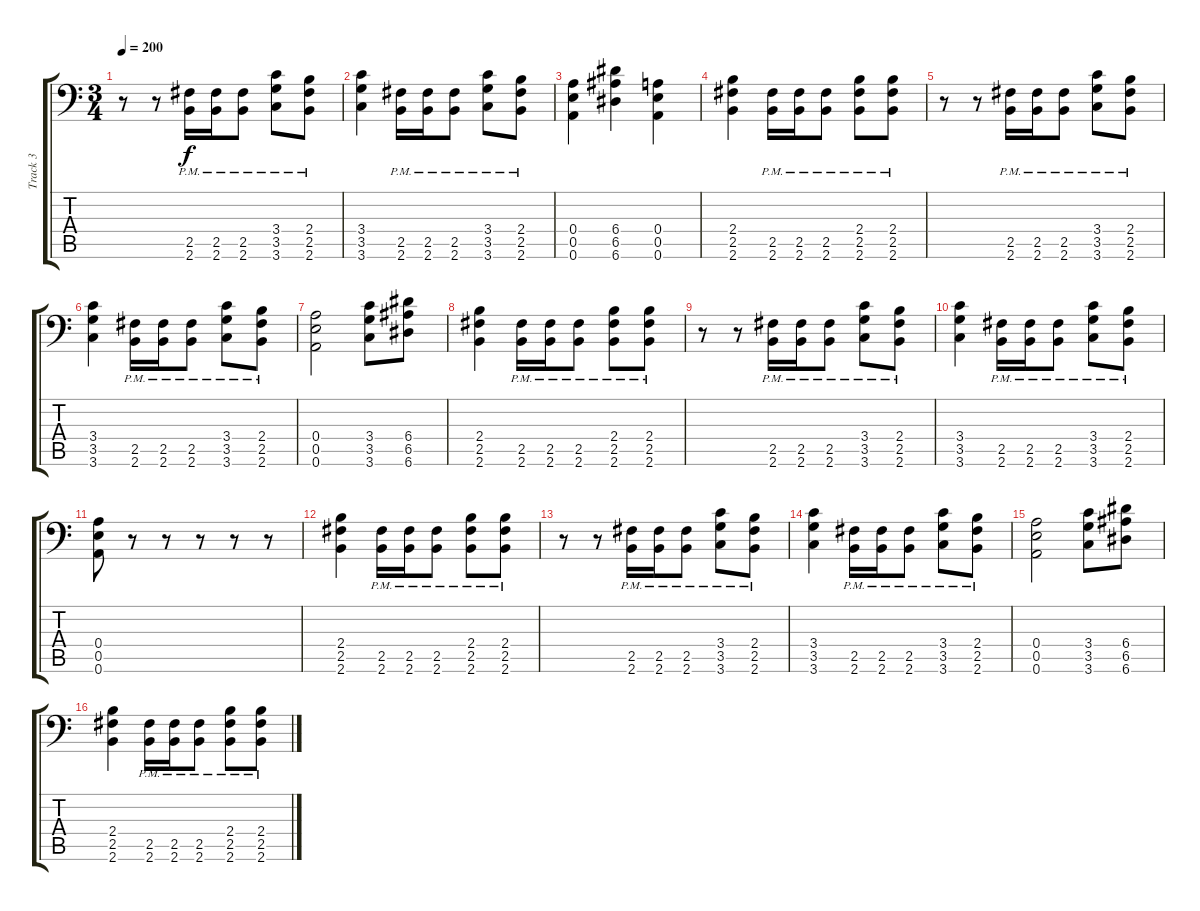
\track ("Track 3" "Track 3") {instrument overdrivenguitar}
\staff {score tabs}
\tuning (B3 Gb3 D3 A2 E2 A1) {hide}
\ts (3 4)
\tempo 200
\clef f4
\ks c
r.8{dy f} r.8 (2.5{pm} 2.6{pm}).16 (2.5{pm} 2.6{pm}).16 (2.5{pm} 2.6{pm}).8 (3.4{pm} 3.5{pm} 3.6{pm}).8 (2.4{pm} 2.5{pm} 2.6{pm}).8 |
(3.4 3.5 3.6).4 (2.5{pm} 2.6{pm}).16 (2.5{pm} 2.6{pm}).16 (2.5{pm} 2.6{pm}).8 (3.4{pm} 3.5{pm} 3.6{pm}).8 (2.4{pm} 2.5{pm} 2.6{pm}).8 |
(0.4 0.5 0.6).4 (6.4 6.5 6.6).4 (0.4 0.5 0.6).4 |
(2.4 2.5 2.6).4 (2.5{pm} 2.6{pm}).16 (2.5{pm} 2.6{pm}).16 (2.5{pm} 2.6{pm}).8 (2.4{pm} 2.5{pm} 2.6{pm}).8 (2.4{pm} 2.5{pm} 2.6{pm}).8 |
r.8 r.8 (2.5{pm} 2.6{pm}).16 (2.5{pm} 2.6{pm}).16 (2.5{pm} 2.6{pm}).8 (3.4{pm} 3.5{pm} 3.6{pm}).8 (2.4{pm} 2.5{pm} 2.6{pm}).8 |
(3.4 3.5 3.6).4 (2.5{pm} 2.6{pm}).16 (2.5{pm} 2.6{pm}).16 (2.5{pm} 2.6{pm}).8 (3.4{pm} 3.5{pm} 3.6{pm}).8 (2.4{pm} 2.5{pm} 2.6{pm}).8 |
(0.4 0.5 0.6).2 (3.4 3.5 3.6).8 (6.4 6.5 6.6).8 |
(2.4 2.5 2.6).4 (2.5{pm} 2.6{pm}).16 (2.5{pm} 2.6{pm}).16 (2.5{pm} 2.6{pm}).8 (2.4{pm} 2.5{pm} 2.6{pm}).8 (2.4{pm} 2.5{pm} 2.6{pm}).8 |
r.8 r.8 (2.5{pm} 2.6{pm}).16 (2.5{pm} 2.6{pm}).16 (2.5{pm} 2.6{pm}).8 (3.4{pm} 3.5{pm} 3.6{pm}).8 (2.4{pm} 2.5{pm} 2.6{pm}).8 |
(3.4 3.5 3.6).4 (2.5{pm} 2.6{pm}).16 (2.5{pm} 2.6{pm}).16 (2.5{pm} 2.6{pm}).8 (3.4{pm} 3.5{pm} 3.6{pm}).8 (2.4{pm} 2.5{pm} 2.6{pm}).8 |
(0.4 0.5 0.6).8 r.8 r.8 r.8 r.8 r.8 |
(2.4 2.5 2.6).4 (2.5{pm} 2.6{pm}).16 (2.5{pm} 2.6{pm}).16 (2.5{pm} 2.6{pm}).8 (2.4{pm} 2.5{pm} 2.6{pm}).8 (2.4{pm} 2.5{pm} 2.6{pm}).8 |
r.8 r.8 (2.5{pm} 2.6{pm}).16 (2.5{pm} 2.6{pm}).16 (2.5{pm} 2.6{pm}).8 (3.4{pm} 3.5{pm} 3.6{pm}).8 (2.4{pm} 2.5{pm} 2.6{pm}).8 |
(3.4 3.5 3.6).4 (2.5{pm} 2.6{pm}).16 (2.5{pm} 2.6{pm}).16 (2.5{pm} 2.6{pm}).8 (3.4{pm} 3.5{pm} 3.6{pm}).8 (2.4{pm} 2.5{pm} 2.6{pm}).8 |
(0.4 0.5 0.6).2 (3.4 3.5 3.6).8 (6.4 6.5 6.6).8 |
(2.4 2.5 2.6).4 (2.5{pm} 2.6{pm}).16 (2.5{pm} 2.6{pm}).16 (2.5{pm} 2.6{pm}).8 (2.4{pm} 2.5{pm} 2.6{pm}).8 (2.4{pm} 2.5{pm} 2.6{pm}).8
